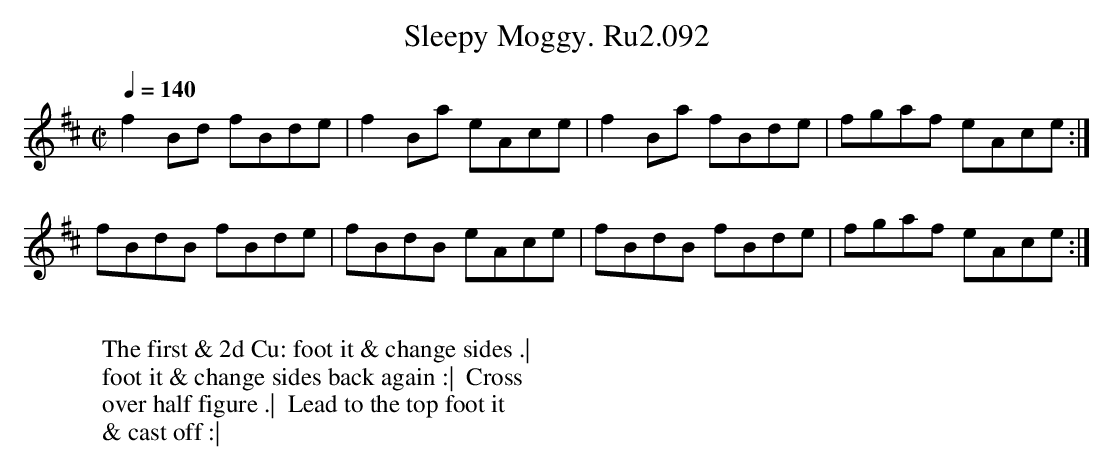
X:1
T:Sleepy Moggy. Ru2.092
L:1/8
M:C|
Q:1/4=140
K:Bm
f2 Bd fBde|f2 Ba eAce|f2 Ba fBde|fgaf eAce :|
fBdB fBde|fBdB eAce|fBdB fBde|fgaf eAce :|
W:
W: The first & 2d Cu: foot it & change sides .|
W: foot it & change sides back again :|  Cross
W: over half figure .|  Lead to the top foot it
W: & cast off :|
